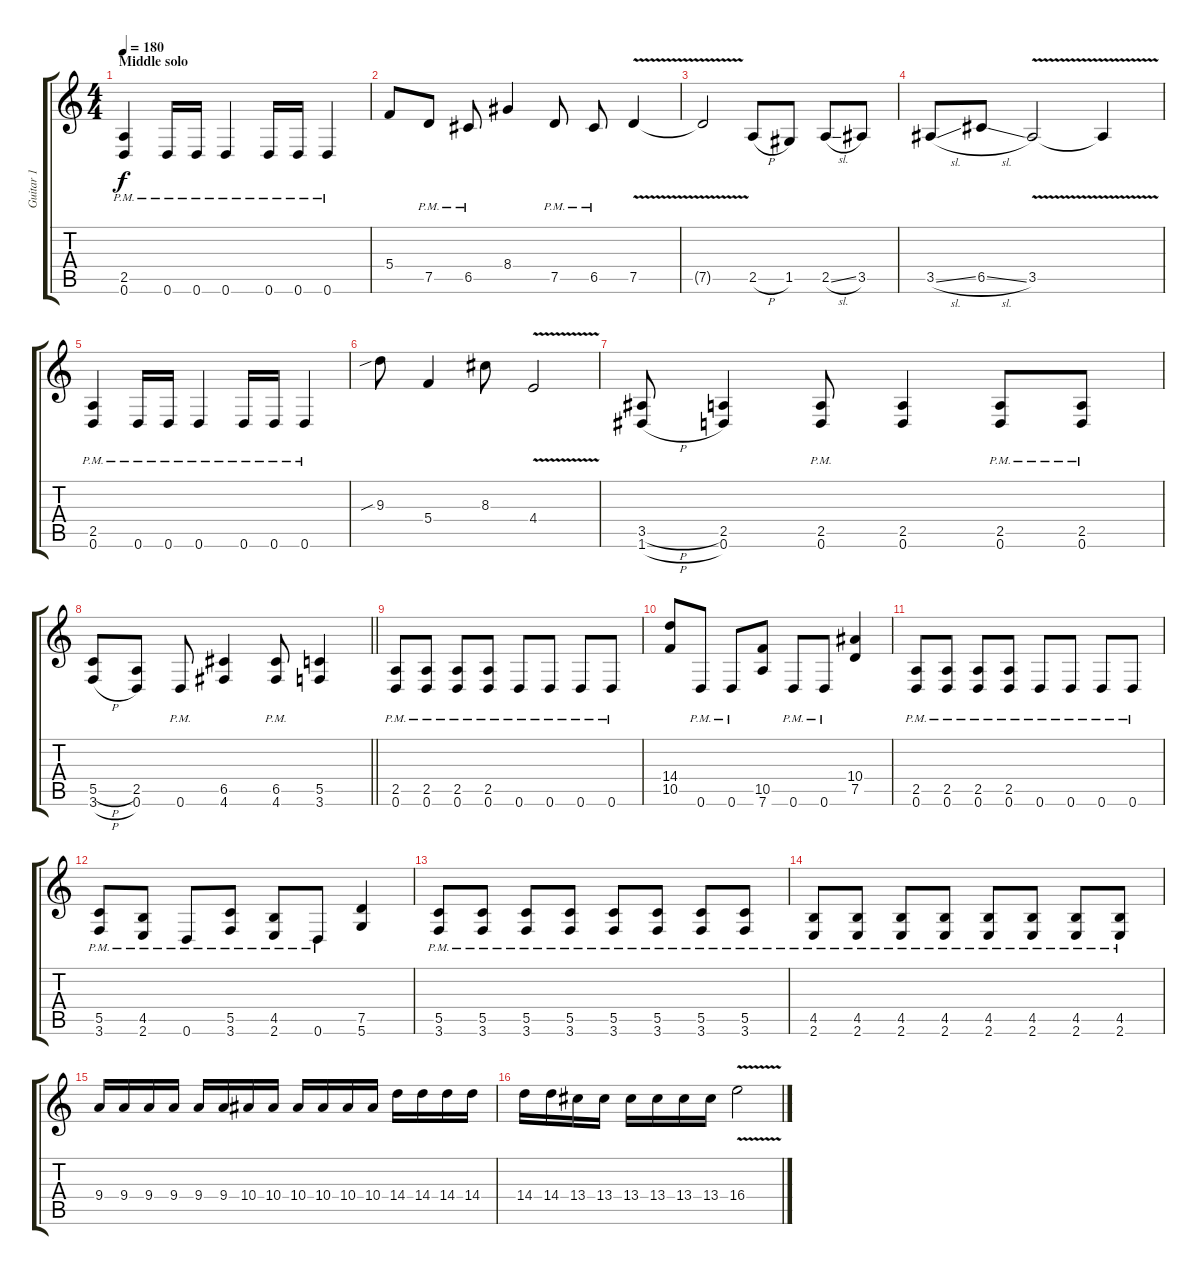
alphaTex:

\track ("Guitar 1" "Guitar 1") {instrument distortionguitar}
\staff {score tabs}
\tuning (D4 A3 F3 C3 G2 D2) {hide}
\ts (4 4)
\section ("" "Middle solo")
\tempo 180
\clef g2
\ks c
(2.5{pm} 0.6{pm}).4{dy f} 0.6{pm}.16 0.6{pm}.16 0.6{pm}.4 0.6{pm}.16 0.6{pm}.16 0.6{pm}.4 |
5.4.8 7.5{pm}.8 6.5{pm}.8 8.4.4 7.5{pm}.8 6.5{pm}.8 7.5{v}.4 |
7.5{v t}.2 2.5{h}.8 1.5.8 2.5{sl}.8 3.5.8 |
3.5{sl}.8 6.5{sl}.8 3.5{v}.2 3.5{v t}.4 |
(2.5{pm} 0.6{pm}).4 0.6{pm}.16 0.6{pm}.16 0.6{pm}.4 0.6{pm}.16 0.6{pm}.16 0.6{pm}.4 |
9.3{sib}.8 5.4.4 8.3.8 4.4{v}.2 |
(3.5{h} 1.6{h}).8 (2.5 0.6).4 (2.5 0.6{pm}).8 (2.5 0.6).4 (2.5{pm} 0.6).8 (2.5{pm} 0.6).8 |
\barLineRight lightlight
(5.5{h} 3.6{h}).8 (2.5 0.6).8 0.6{pm}.8 (6.5 4.6).4 (6.5 4.6{pm}).8 (5.5 3.6).4 |
(2.5{pm} 0.6{pm}).8 (2.5{pm} 0.6{pm}).8 (2.5{pm} 0.6{pm}).8 (2.5{pm} 0.6{pm}).8 0.6{pm}.8 0.6{pm}.8 0.6{pm}.8 0.6{pm}.8 |
(14.4 10.5).8 0.6{pm}.8 0.6{pm}.8 (10.5 7.6).8 0.6{pm}.8 0.6{pm}.8 (10.4 7.5).4 |
(2.5{pm} 0.6{pm}).8 (2.5{pm} 0.6{pm}).8 (2.5{pm} 0.6{pm}).8 (2.5{pm} 0.6{pm}).8 0.6{pm}.8 0.6{pm}.8 0.6{pm}.8 0.6{pm}.8 |
(5.5{pm} 3.6{pm}).8 (4.5{pm} 2.6{pm}).8 0.6{pm}.8 (5.5 3.6{pm}).8 (4.5{pm} 2.6{pm}).8 0.6{pm}.8 (7.5 5.6).4 |
(5.5{pm} 3.6{pm}).8 (5.5{pm} 3.6{pm}).8 (5.5{pm} 3.6{pm}).8 (5.5{pm} 3.6{pm}).8 (5.5{pm} 3.6{pm}).8 (5.5{pm} 3.6{pm}).8 (5.5{pm} 3.6{pm}).8 (5.5{pm} 3.6{pm}).8 |
(4.5{pm} 2.6{pm}).8 (4.5{pm} 2.6{pm}).8 (4.5{pm} 2.6{pm}).8 (4.5{pm} 2.6{pm}).8 (4.5{pm} 2.6{pm}).8 (4.5{pm} 2.6{pm}).8 (4.5{pm} 2.6{pm}).8 (4.5{pm} 2.6{pm}).8 |
9.4.16 9.4.16 9.4.16 9.4.16 9.4.16 9.4.16 10.4.16 10.4.16 10.4.16 10.4.16 10.4.16 10.4.16 14.4.16 14.4.16 14.4.16 14.4.16 |
14.4.16 14.4.16 13.4.16 13.4.16 13.4.16 13.4.16 13.4.16 13.4.16 16.4{v}.2
